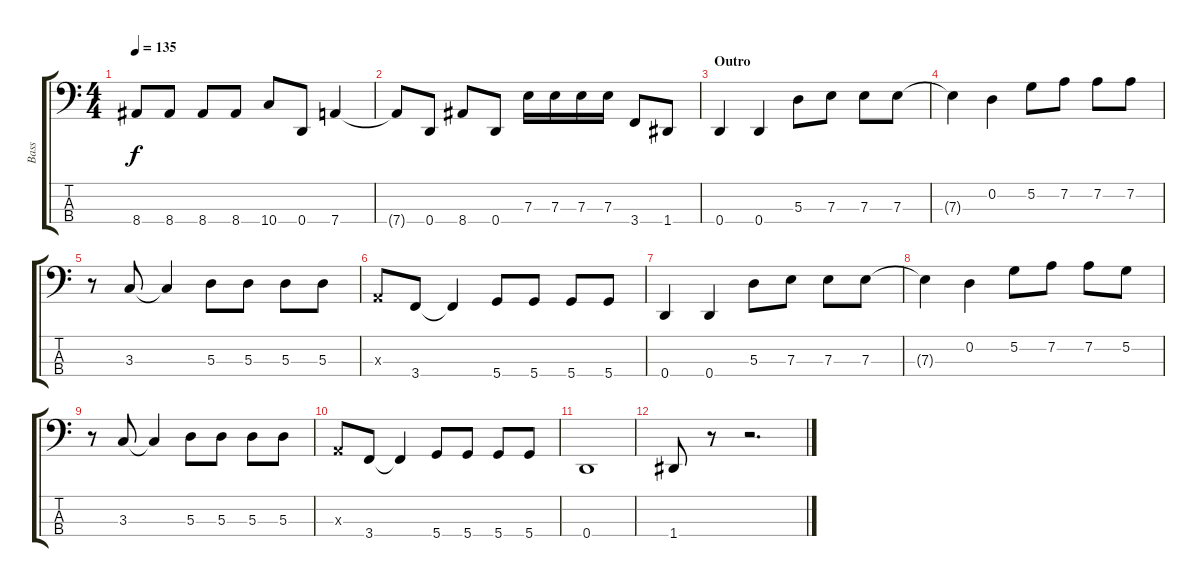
\track ("Bass" "Bass") {instrument electricbassfinger}
\staff {score tabs}
\tuning (G2 D2 A1 D1) {hide}
\ts (4 4)
\tempo 135
\clef f4
\ks c
8.4.8{dy f} 8.4.8 8.4.8 8.4.8 10.4.8 0.4.8 7.4.4 |
7.4{t}.8 0.4.8 8.4.8 0.4.8 7.3.16 7.3.16 7.3.16 7.3.16 3.4.8 1.4.8 |
\section ("" "Outro")
0.4.4 0.4.4 5.3.8 7.3.8 7.3.8 7.3.8 |
7.3{t}.4 0.2.4 5.2.8 7.2.8 7.2.8 7.2.8 |
r.8 3.3.8 3.3{t}.4 5.3.8 5.3.8 5.3.8 5.3.8 |
0.3{x}.8 3.4.8 3.4{t}.4 5.4.8 5.4.8 5.4.8 5.4.8 |
0.4.4 0.4.4 5.3.8 7.3.8 7.3.8 7.3.8 |
7.3{t}.4 0.2.4 5.2.8 7.2.8 7.2.8 5.2.8 |
r.8 3.3.8 3.3{t}.4 5.3.8 5.3.8 5.3.8 5.3.8 |
0.3{x}.8 3.4.8 3.4{t}.4 5.4.8 5.4.8 5.4.8 5.4.8 |
0.4.1 |
1.4.8 r.8 r.2{d}
